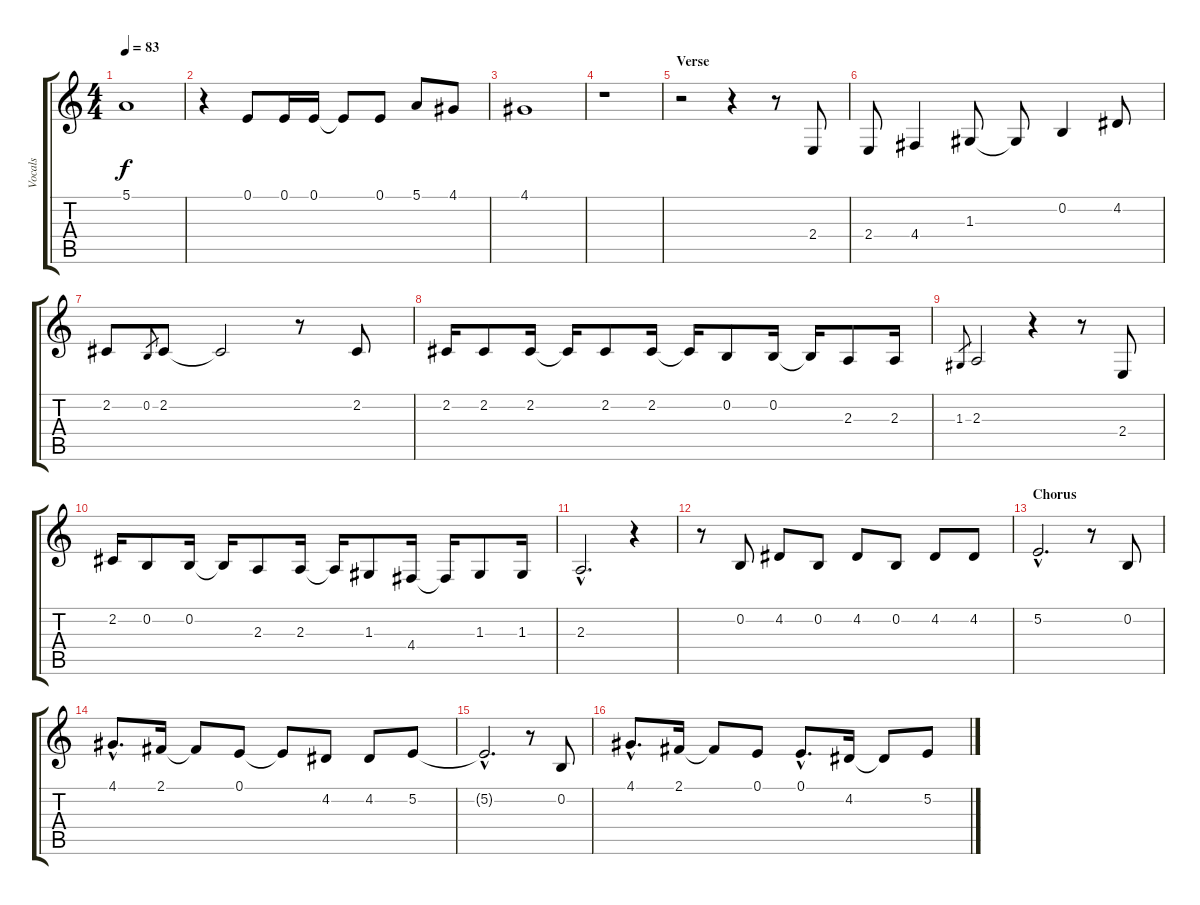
\track ("Vocals" "Vocals") {instrument bassoon}
\staff {score tabs}
\tuning (E4 B3 G3 D3 A2 E2) {hide}
\ts (4 4)
\tempo 83
\clef g2
\ks c
5.1.1{dy f} |
r.4 0.1.8 0.1.16 0.1.16 0.1{t}.8 0.1.8 5.1.8 4.1.8 |
4.1.1 |
r.1 |
\section ("" "Verse")
r.2 r.4 r.8 2.4.8 |
2.4.8 4.4.4 1.3.8 1.3{t}.8 0.2.4 4.2.8 |
2.2.8 0.2.8{gr} 2.2.8 2.2{t}.2 r.8 2.2.8 |
2.2.16 2.2.8 2.2.16 2.2{t}.16 2.2.8 2.2.16 2.2{t}.16 0.2.8 0.2.16 0.2{t}.16 2.3.8 2.3.16 |
1.3.8{gr} 2.3.2 r.4 r.8 2.4.8 |
2.2.16 0.2.8 0.2.16 0.2{t}.16 2.3.8 2.3.16 2.3{t}.16 1.3.8 4.4.16 4.4{t}.16 1.3.8 1.3.16 |
2.3{hac}.2{d} r.4 |
r.8 0.2.8 4.2.8 0.2.8 4.2.8 0.2.8 4.2.8 4.2.8 |
\section ("" "Chorus")
5.2{hac}.2{d} r.8 0.2.8 |
4.1{hac}.8{d} 2.1.16 2.1{t}.8 0.1.8 0.1{t}.8 4.2.8 4.2.8 5.2.8 |
5.2{hac t}.2{d} r.8 0.2.8 |
4.1{hac}.8{d} 2.1.16 2.1{t}.8 0.1.8 0.1{hac}.8{d} 4.2.16 4.2{t}.8 5.2.8
